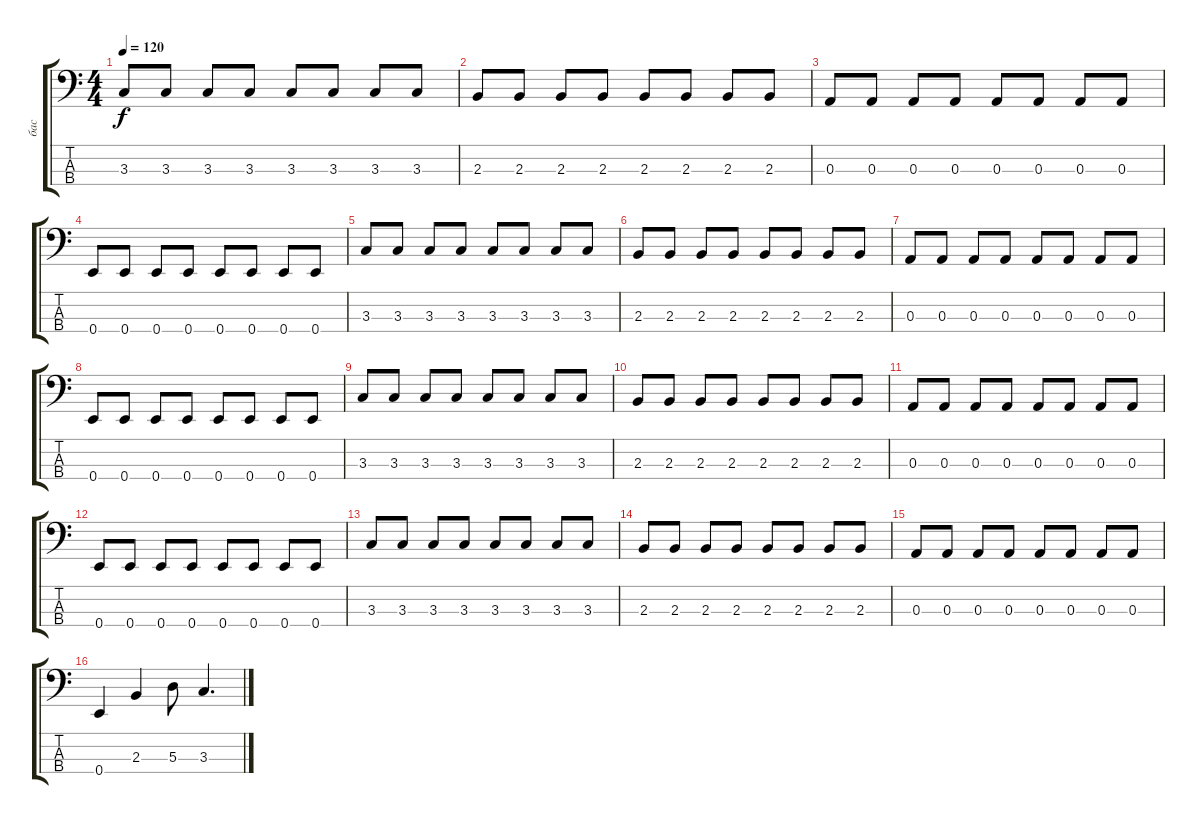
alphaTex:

\track ("бас" "бас") {instrument electricbassfinger}
\staff {score tabs}
\tuning (G2 D2 A1 E1) {hide}
\ts (4 4)
\tempo 120
\clef f4
\ks c
3.3.8{dy f} 3.3.8 3.3.8 3.3.8 3.3.8 3.3.8 3.3.8 3.3.8 |
2.3.8 2.3.8 2.3.8 2.3.8 2.3.8 2.3.8 2.3.8 2.3.8 |
0.3.8 0.3.8 0.3.8 0.3.8 0.3.8 0.3.8 0.3.8 0.3.8 |
0.4.8 0.4.8 0.4.8 0.4.8 0.4.8 0.4.8 0.4.8 0.4.8 |
3.3.8 3.3.8 3.3.8 3.3.8 3.3.8 3.3.8 3.3.8 3.3.8 |
2.3.8 2.3.8 2.3.8 2.3.8 2.3.8 2.3.8 2.3.8 2.3.8 |
0.3.8 0.3.8 0.3.8 0.3.8 0.3.8 0.3.8 0.3.8 0.3.8 |
0.4.8 0.4.8 0.4.8 0.4.8 0.4.8 0.4.8 0.4.8 0.4.8 |
3.3.8 3.3.8 3.3.8 3.3.8 3.3.8 3.3.8 3.3.8 3.3.8 |
2.3.8 2.3.8 2.3.8 2.3.8 2.3.8 2.3.8 2.3.8 2.3.8 |
0.3.8 0.3.8 0.3.8 0.3.8 0.3.8 0.3.8 0.3.8 0.3.8 |
0.4.8 0.4.8 0.4.8 0.4.8 0.4.8 0.4.8 0.4.8 0.4.8 |
3.3.8 3.3.8 3.3.8 3.3.8 3.3.8 3.3.8 3.3.8 3.3.8 |
2.3.8 2.3.8 2.3.8 2.3.8 2.3.8 2.3.8 2.3.8 2.3.8 |
0.3.8 0.3.8 0.3.8 0.3.8 0.3.8 0.3.8 0.3.8 0.3.8 |
0.4.4 2.3.4 5.3.8 3.3.4{d}
